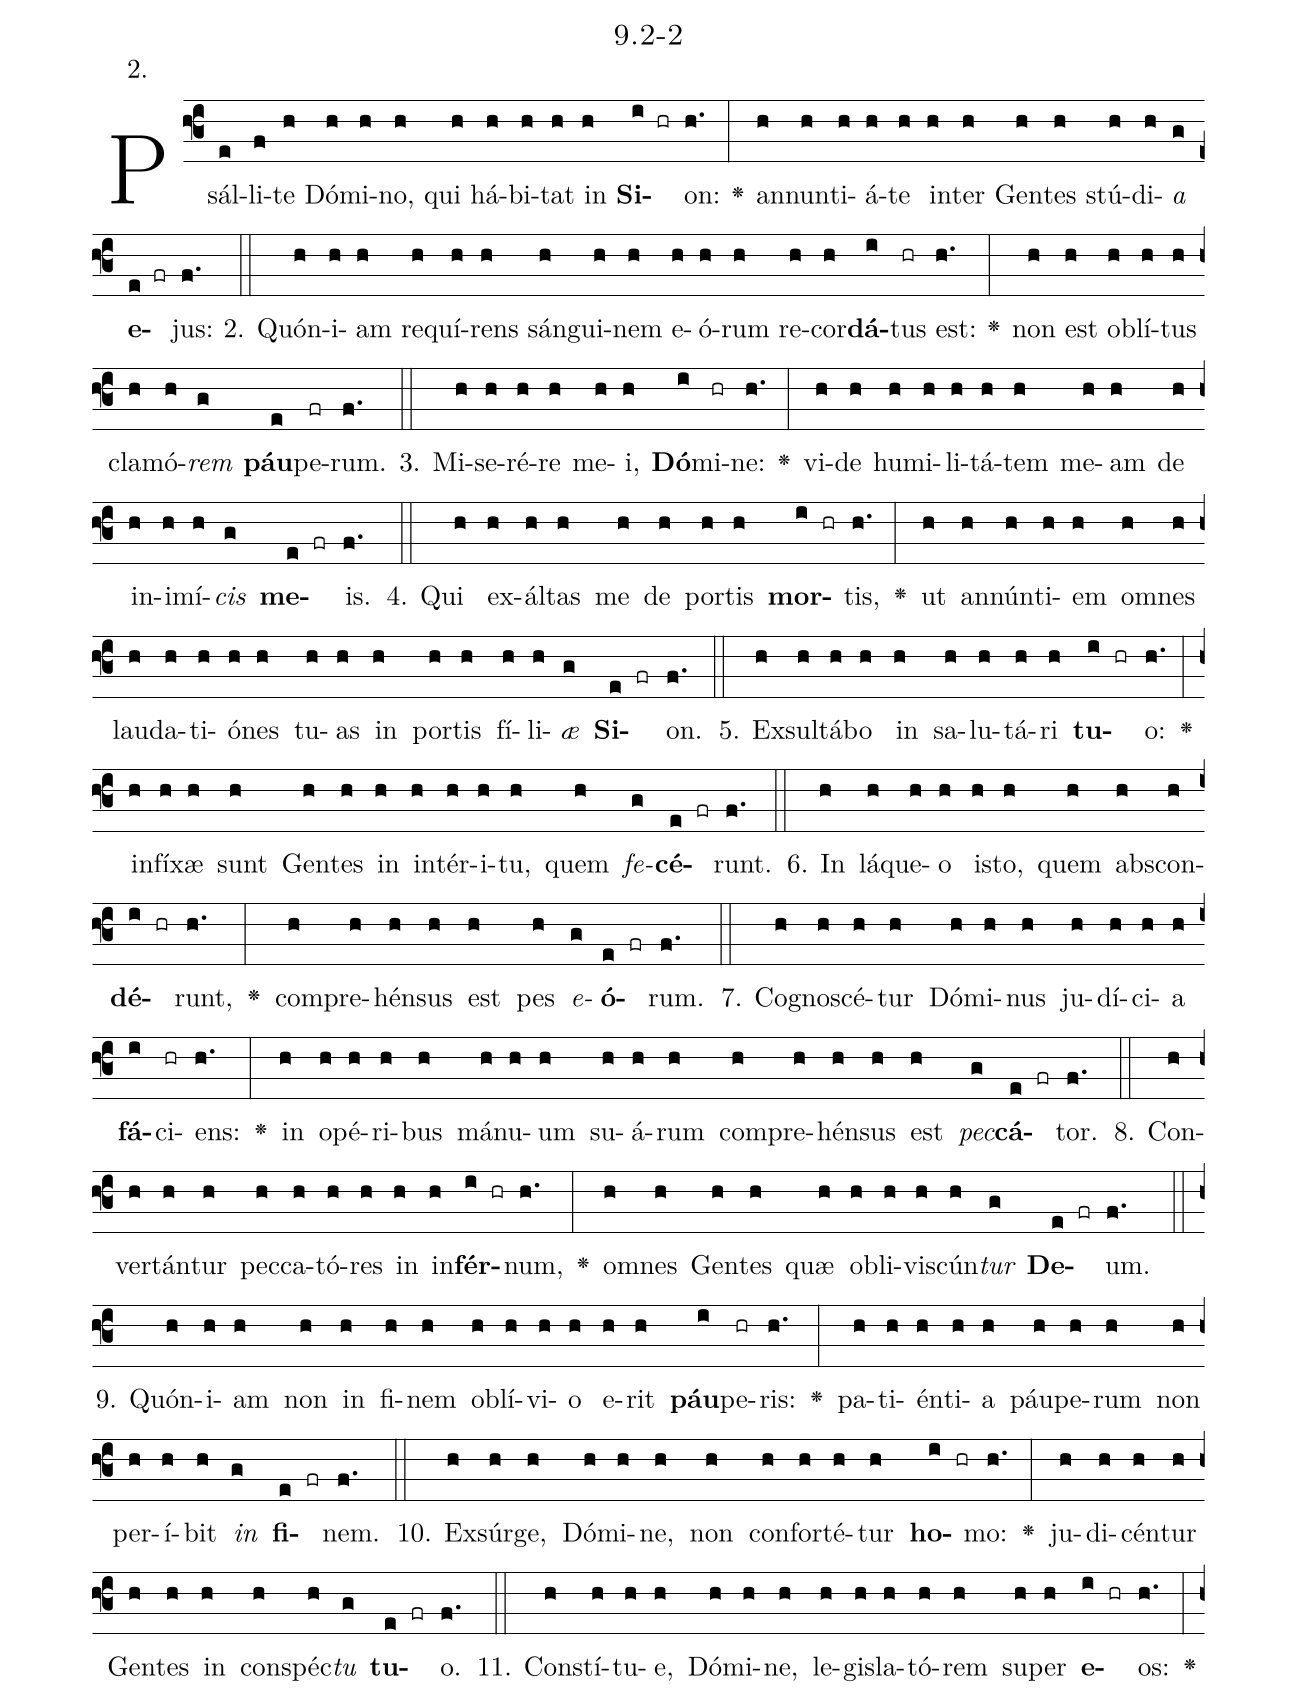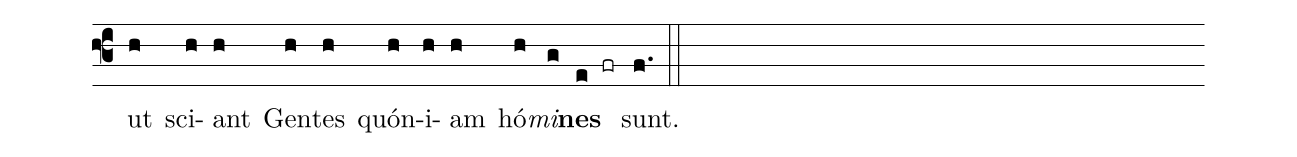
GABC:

name: 9.2-2;
annotation: 2.;
%%
(f3)Psál(e)li(f)te(h) Dó(h)mi(h)no,(h) qui(h) há(h)bi(h)tat(h) in(h) <b>Si</b>(i hr)on:(h.) <v>\greheightstar</v>(:) an(h)nun(h)ti(h)á(h)te(h) in(h)ter(h) Gen(h)tes(h) stú(h)di(h)<i>a</i>(g) <b>e</b>(e fr)jus:(f.) (::)
2. Quón(h)i(h)am(h) re(h)quí(h)rens(h) sán(h)gui(h)nem(h) e(h)ó(h)rum(h) re(h)cor(h)<b>dá</b>(i)tus(hr) est:(h.) <v>\greheightstar</v>(:) non(h) est(h) ob(h)lí(h)tus(h) cla(h)mó(h)<i>rem</i>(g) <b>páu</b>(e)pe(fr)rum.(f.) (::)
3. Mi(h)se(h)ré(h)re(h) me(h)i,(h) <b>Dó</b>(i)mi(hr)ne:(h.) <v>\greheightstar</v>(:) vi(h)de(h) hu(h)mi(h)li(h)tá(h)tem(h) me(h)am(h) de(h) in(h)i(h)mí(h)<i>cis</i>(g) <b>me</b>(e fr)is.(f.) (::)
4. Qui(h) ex(h)ál(h)tas(h) me(h) de(h) por(h)tis(h) <b>mor</b>(i hr)tis,(h.) <v>\greheightstar</v>(:) ut(h) an(h)nún(h)ti(h)em(h) om(h)nes(h) lau(h)da(h)ti(h)ó(h)nes(h) tu(h)as(h) in(h) por(h)tis(h) fí(h)li(h)<i>æ</i>(g) <b>Si</b>(e fr)on.(f.) (::)
5. Ex(h)sul(h)tá(h)bo(h) in(h) sa(h)lu(h)tá(h)ri(h) <b>tu</b>(i hr)o:(h.) <v>\greheightstar</v>(:) in(h)fí(h)xæ(h) sunt(h) Gen(h)tes(h) in(h) in(h)tér(h)i(h)tu,(h) quem(h) <i>fe</i>(g)<b>cé</b>(e fr)runt.(f.) (::)
6. In(h) lá(h)que(h)o(h) is(h)to,(h) quem(h) abs(h)con(h)<b>dé</b>(i hr)runt,(h.) <v>\greheightstar</v>(:) com(h)pre(h)hén(h)sus(h) est(h) pes(h) <i>e</i>(g)<b>ó</b>(e fr)rum.(f.) (::)
7. Co(h)gno(h)scé(h)tur(h) Dó(h)mi(h)nus(h) ju(h)dí(h)ci(h)a(h) <b>fá</b>(i)ci(hr)ens:(h.) <v>\greheightstar</v>(:) in(h) o(h)pé(h)ri(h)bus(h) má(h)nu(h)um(h) su(h)á(h)rum(h) com(h)pre(h)hén(h)sus(h) est(h) <i>pec</i>(g)<b>cá</b>(e fr)tor.(f.) (::)
8. Con(h)ver(h)tán(h)tur(h) pec(h)ca(h)tó(h)res(h) in(h) in(h)<b>fér</b>(i hr)num,(h.) <v>\greheightstar</v>(:) om(h)nes(h) Gen(h)tes(h) quæ(h) ob(h)li(h)vis(h)cún(h)<i>tur</i>(g) <b>De</b>(e fr)um.(f.) (::)
9. Quón(h)i(h)am(h) non(h) in(h) fi(h)nem(h) ob(h)lí(h)vi(h)o(h) e(h)rit(h) <b>páu</b>(i)pe(hr)ris:(h.) <v>\greheightstar</v>(:) pa(h)ti(h)én(h)ti(h)a(h) páu(h)pe(h)rum(h) non(h) per(h)í(h)bit(h) <i>in</i>(g) <b>fi</b>(e fr)nem.(f.) (::)
10. Ex(h)súr(h)ge,(h) Dó(h)mi(h)ne,(h) non(h) con(h)for(h)té(h)tur(h) <b>ho</b>(i hr)mo:(h.) <v>\greheightstar</v>(:) ju(h)di(h)cén(h)tur(h) Gen(h)tes(h) in(h) con(h)spéc(h)<i>tu</i>(g) <b>tu</b>(e fr)o.(f.) (::)
11. Con(h)stí(h)tu(h)e,(h) Dó(h)mi(h)ne,(h) le(h)gis(h)la(h)tó(h)rem(h) su(h)per(h) <b>e</b>(i hr)os:(h.) <v>\greheightstar</v>(:) ut(h) sci(h)ant(h) Gen(h)tes(h) quón(h)i(h)am(h) hó(h)<i>mi</i>(g)<b>nes</b>(e fr) sunt.(f.) (::)
